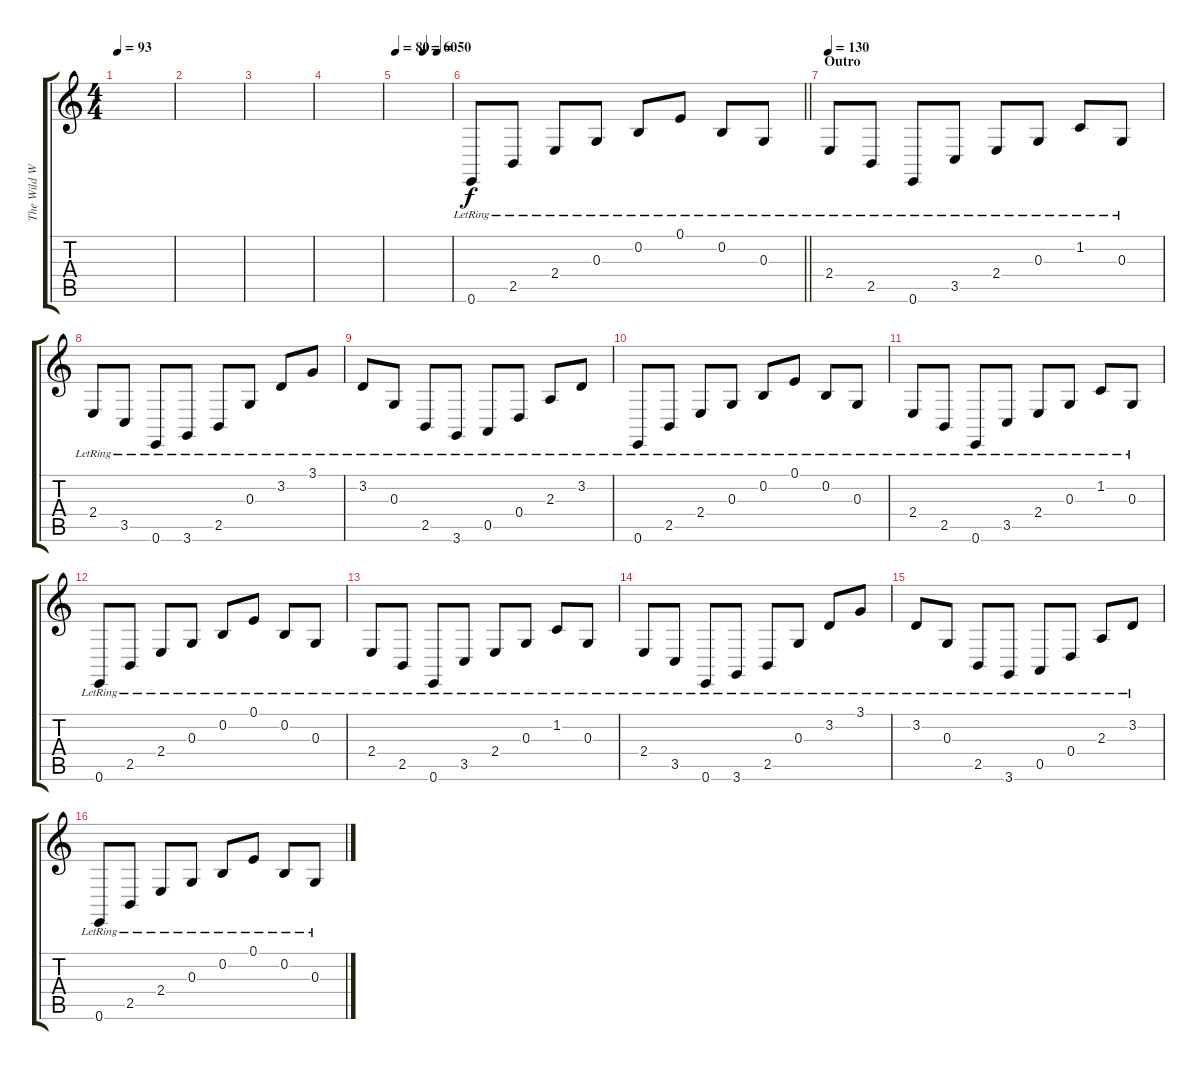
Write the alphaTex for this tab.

\track ("The Wild Wind" "The Wild W") {instrument seashore}
\staff {score tabs}
\tuning (E4 B3 G3 D3 A2 E2) {hide}
\ts (4 4)
\tempo 93
\clef g2
\ks c
|
|
|
|
\tempo 80
\tempo (60 0.5)
\tempo (50 0.75)
|
\barLineRight lightlight
0.6{lr}.8{volume 8} 2.5{lr}.8 2.4{lr}.8 0.3{lr}.8 0.2{lr}.8 0.1{lr}.8 0.2{lr}.8 0.3{lr}.8 |
\section ("" "Outro")
\tempo 130
2.4{lr}.8 2.5{lr}.8 0.6{lr}.8 3.5{lr}.8{balance 3} 2.4{lr}.8 0.3{lr}.8 1.2{lr}.8 0.3{lr}.8 |
2.4{lr}.8 3.5{lr}.8 0.6{lr}.8 3.6{lr}.8 2.5{lr}.8 0.3{lr}.8 3.2{lr}.8 3.1{lr}.8 |
3.2{lr}.8 0.3{lr}.8{balance 11} 2.5{lr}.8 3.6{lr}.8 0.5{lr}.8 0.4{lr}.8 2.3{lr}.8 3.2{lr}.8 |
0.6{lr}.8 2.5{lr}.8 2.4{lr}.8 0.3{lr}.8 0.2{lr}.8 0.1{lr}.8 0.2{lr}.8 0.3{lr}.8 |
2.4{lr}.8 2.5{lr}.8 0.6{lr}.8 3.5{lr}.8{balance 3} 2.4{lr}.8 0.3{lr}.8 1.2{lr}.8 0.3{lr}.8 |
0.6{lr}.8 2.5{lr}.8 2.4{lr}.8 0.3{lr}.8 0.2{lr}.8 0.1{lr}.8 0.2{lr}.8 0.3{lr}.8 |
2.4{lr}.8 2.5{lr}.8 0.6{lr}.8 3.5{lr}.8{balance 3} 2.4{lr}.8 0.3{lr}.8 1.2{lr}.8 0.3{lr}.8 |
2.4{lr}.8 3.5{lr}.8 0.6{lr}.8 3.6{lr}.8 2.5{lr}.8 0.3{lr}.8 3.2{lr}.8 3.1{lr}.8 |
3.2{lr}.8 0.3{lr}.8{balance 11} 2.5{lr}.8 3.6{lr}.8 0.5{lr}.8 0.4{lr}.8 2.3{lr}.8 3.2{lr}.8 |
0.6{lr}.8 2.5{lr}.8 2.4{lr}.8 0.3{lr}.8 0.2{lr}.8 0.1{lr}.8 0.2{lr}.8 0.3{lr}.8
